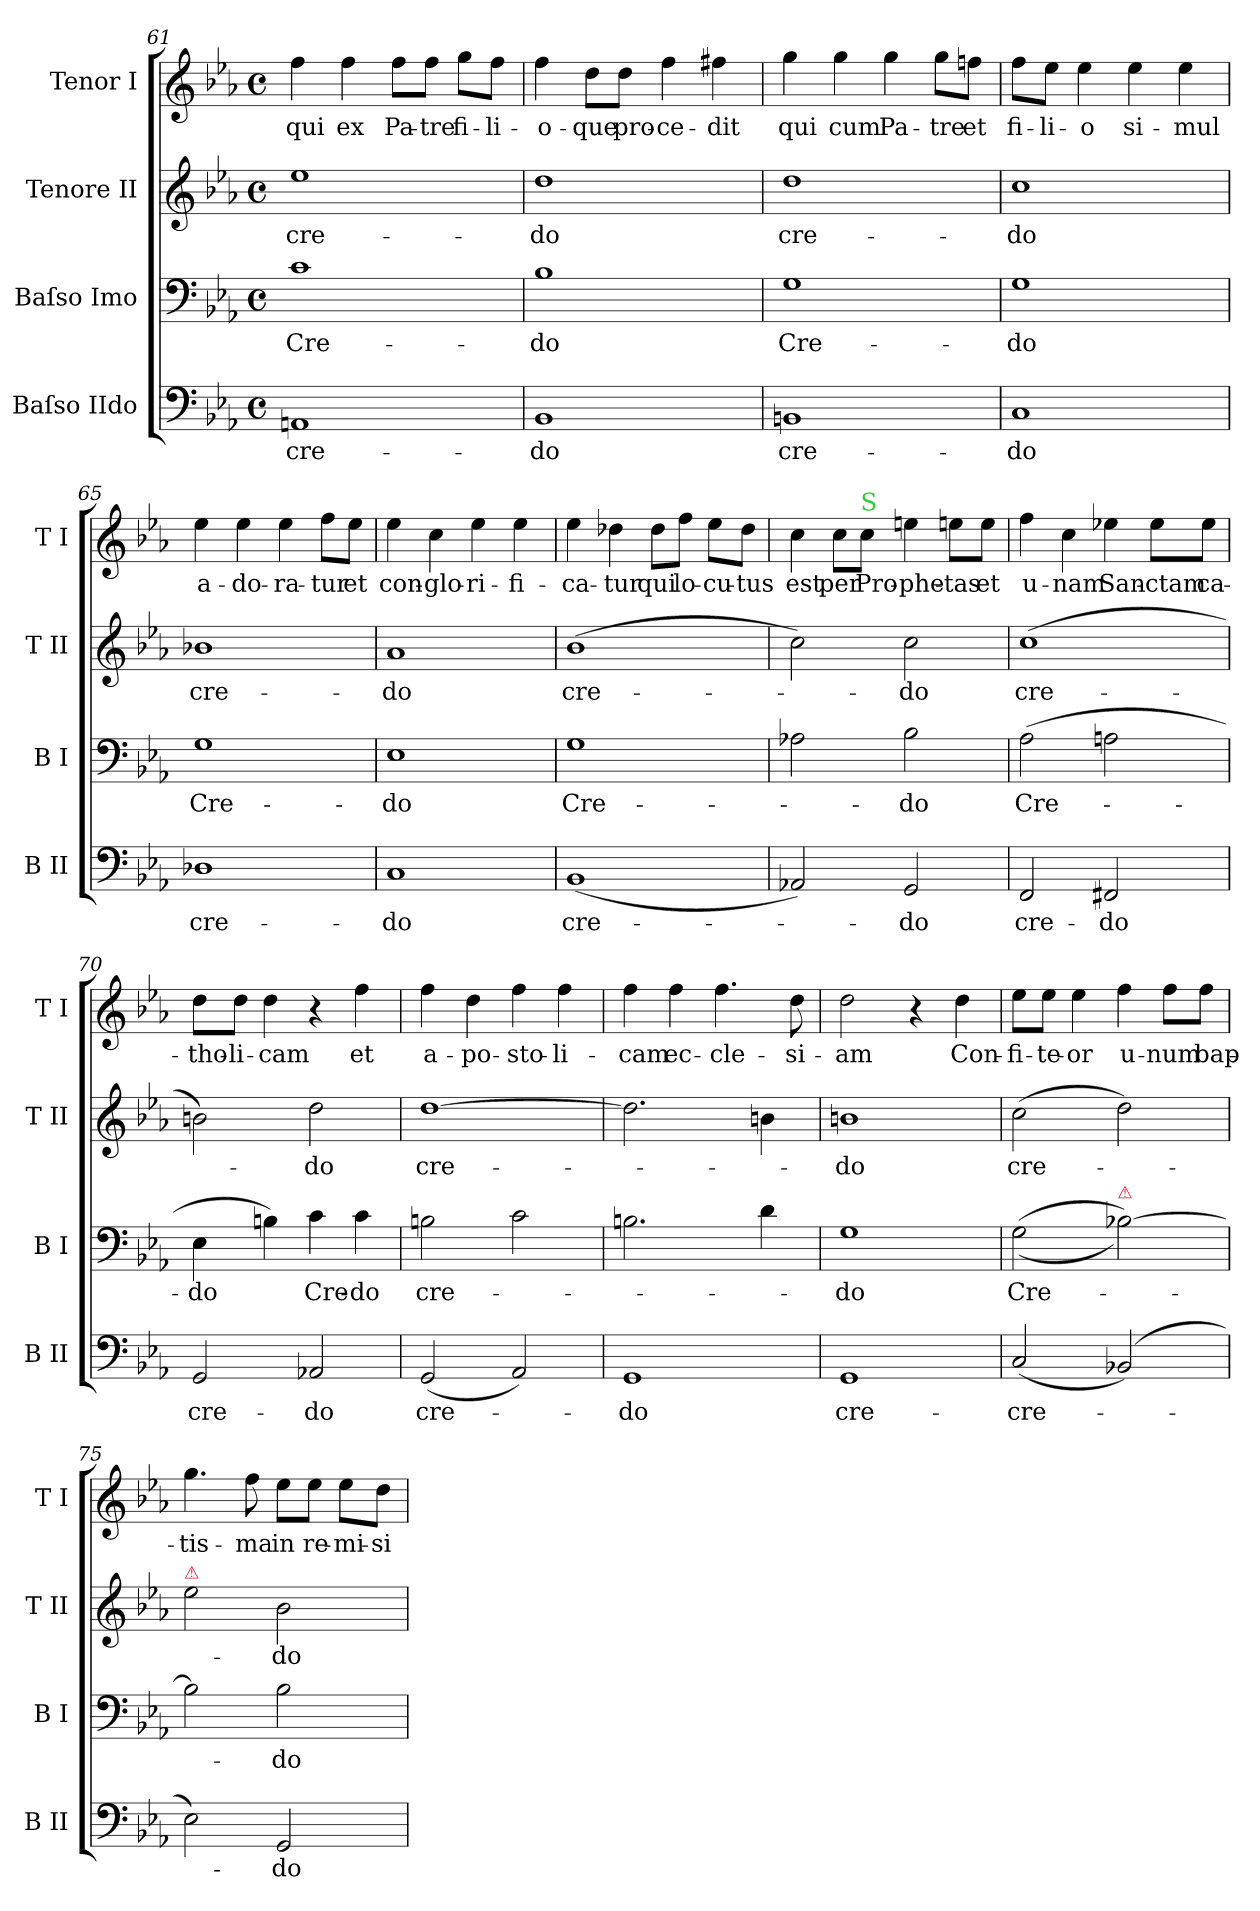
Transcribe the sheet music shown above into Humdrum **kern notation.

**kern	**text	**kern	**text	**kern	**text	**kern	**text
*part4	*part4	*part3	*part3	*part2	*part2	*part1	*part1
*staff4	*staff4	*staff3	*staff3	*staff2	*staff2	*staff1	*staff1
*I"Baſso IIdo	*	*I"Baſso Imo	*	*I"Tenore II	*	*I"Tenor I	*
*I'B II	*	*I'B I	*	*I'T II	*	*I'T I	*
*clefF4	*	*clefF4	*	*clefG2	*	*clefG2	*
*	*	*	*	*ITrd7c12	*	*ITrd7c12	*
*k[b-e-a-]	*	*k[b-e-a-]	*	*k[b-e-a-]	*	*k[b-e-a-]	*
*M4/4	*	*M4/4	*	*M4/4	*	*M4/4	*
*met(c)	*	*met(c)	*	*met(c)	*	*met(c)	*
=61	=61	=61	=61	=61	=61	=61	=61
1AAn	cre-	1c	Cre-	1e-	cre-	4f\	qui
.	.	.	.	.	.	4f\	ex
.	.	.	.	.	.	8f\L	Pa-
.	.	.	.	.	.	8f\J	-tre
.	.	.	.	.	.	8g\L	fi-
.	.	.	.	.	.	8f\J	-li-
=62	=62	=62	=62	=62	=62	=62	=62
1BB-	-do	1B-	-do	1d	-do	4f\	-o-
.	.	.	.	.	.	8d\L	-que
.	.	.	.	.	.	8d\J	pro-
.	.	.	.	.	.	4f\	-ce-
.	.	.	.	.	.	4f#X\	-dit
=63	=63	=63	=63	=63	=63	=63	=63
1BBn	cre-	1G	Cre-	1d	cre-	4g\	qui
.	.	.	.	.	.	4g\	cum
.	.	.	.	.	.	4g\	Pa-
.	.	.	.	.	.	8g\L	-tre
.	.	.	.	.	.	8fn\J	et
=64	=64	=64	=64	=64	=64	=64	=64
1C	-do	1G	-do	1c	-do	8f\L	fi-
.	.	.	.	.	.	8e-\J	-li-
.	.	.	.	.	.	4e-\	-o
.	.	.	.	.	.	4e-\	si-
.	.	.	.	.	.	4e-\	-mul
=65	=65	=65	=65	=65	=65	=65	=65
1D-X	cre-	1G	Cre-	1B-X	cre-	4e-\	a-
.	.	.	.	.	.	4e-\	-do-
.	.	.	.	.	.	4e-\	-ra-
.	.	.	.	.	.	8f\L	-tur
.	.	.	.	.	.	8e-\J	et
=66	=66	=66	=66	=66	=66	=66	=66
1C	-do	1E-	-do	1A-	-do	4e-\	con-
.	.	.	.	.	.	4c\	-glo-
.	.	.	.	.	.	4e-\	-ri-
.	.	.	.	.	.	4e-\	-fi-
=67	=67	=67	=67	=67	=67	=67	=67
(>1BB-	cre-	1G	Cre-	(1B-	cre-	4e-\	-ca-
.	.	.	.	.	.	4d-X\	-tur
.	.	.	.	.	.	8d-\L	qui
.	.	.	.	.	.	8f\J	lo-
.	.	.	.	.	.	8e-\L	-cu-
.	.	.	.	.	.	8d-\J	-tus
=68	=68	=68	=68	=68	=68	=68	=68
2AA-X/)	.	2A-X\	.	2c\)	.	4c\	est
.	.	.	.	.	.	8c\L	per
!	!	!	!	!	!	!LO:TX:a:color=limegreen:t=S	!
.	.	.	.	.	.	8c\J	Pro-
2GG/	-do	2B-\	-do	2c\	-do	4en\	-phe-
.	.	.	.	.	.	8en\L	-tas
.	.	.	.	.	.	8e\J	et
=69	=69	=69	=69	=69	=69	=69	=69
2FF/	cre-	(2A-\	Cre-	(1c	cre-	4f\	u-
.	.	.	.	.	.	4c\	-nam
2FF#X/	-do	2An\	.	.	.	4e-X\	San-
.	.	.	.	.	.	8e-\L	-ctam
.	.	.	.	.	.	8e-\J	ca-
=70	=70	=70	=70	=70	=70	=70	=70
2GG/	cre-	4E-\	-do	2Bn\)	.	8d\L	-tho-
.	.	.	.	.	.	8d\J	-li-
.	.	4Bn\)	.	.	.	4d\	-cam
2AA-X/	-do	4c\	Cre-	2d\	-do	4r	.
.	.	4c\	-do	.	.	4f\	et
=71	=71	=71	=71	=71	=71	=71	=71
(2GG/	cre-	2Bn\	cre-	[1d	cre-	4f\	a-
.	.	.	.	.	.	4d\	-po-
2AA-/)	.	2c\	.	.	.	4f\	-sto-
.	.	.	.	.	.	4f\	-li-
=72	=72	=72	=72	=72	=72	=72	=72
1GG	-do	2.Bn\	.	2.d\]	.	4f\	-cam
.	.	.	.	.	.	4f\	ec-
.	.	.	.	.	.	4.f\	-cle-
.	.	4d\	.	4Bn\	.	.	.
.	.	.	.	.	.	8d\	-si-
=73	=73	=73	=73	=73	=73	=73	=73
1GG	cre-	1G	-do	1Bn	-do	2d\	-am
.	.	.	.	.	.	4r	.
.	.	.	.	.	.	4d\	Con-
=74	=74	=74	=74	=74	=74	=74	=74
(2C/	-cre-	(<(>2G\	Cre-	(<2c\	cre-	8e-\L	-fi-
.	.	.	.	.	.	8e-\J	-te-
.	.	.	.	.	.	4e-\	-or
!	!	!LO:TX:a:color=crimson:t=⚠	!	!	!	!	!
(2BB-X/)	.	[2B-X\))	.	2d\)	.	4f\	u-
.	.	.	.	.	.	8f\L	-num
.	.	.	.	.	.	8f\J	bap-
=75	=75	=75	=75	=75	=75	=75	=75
!	!	!	!	!LO:TX:a:color=crimson:t=⚠	!	!	!
2E-\)	.	2B-\]	.	2e-\	.	4.g\	-tis-
.	.	.	.	.	.	8f\	-ma
2GG/	-do	2B-\	-do	2B-\	-do	8e-\L	in
.	.	.	.	.	.	8e-\J	re-
.	.	.	.	.	.	8e-\L	-mi-
.	.	.	.	.	.	8d\J	-si-
=	=	=	=	=	=	=	=
*-	*-	*-	*-	*-	*-	*-	*-
